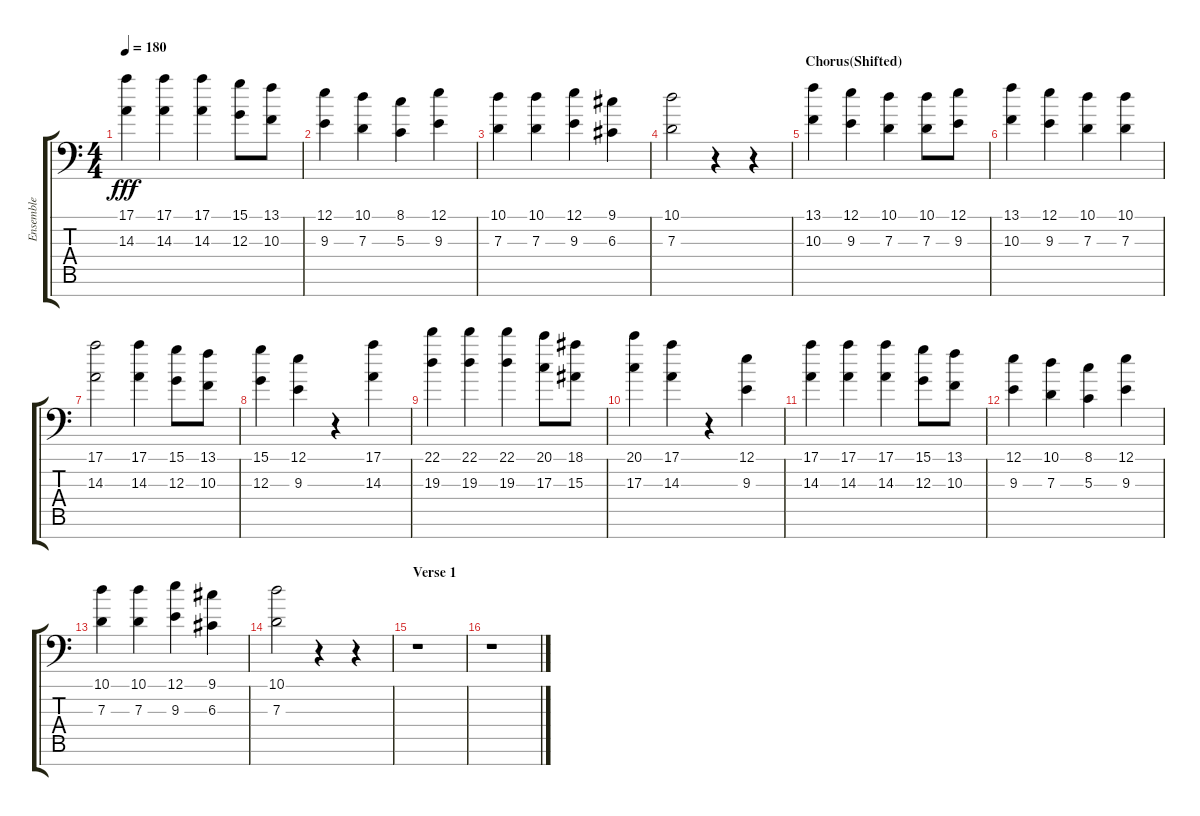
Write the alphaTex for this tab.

\track ("Ensemble" "Ensemble") {instrument stringensemble1}
\staff {score tabs}
\tuning (E4 B3 G3 D3 A2 E2 C-1) {hide}
\ts (4 4)
\tempo 180
\clef f4
\ks c
(17.1 14.3).4{dy fff} (17.1 14.3).4 (17.1 14.3).4 (15.1 12.3).8 (13.1 10.3).8 |
(12.1 9.3).4 (10.1 7.3).4 (8.1 5.3).4 (12.1 9.3).4 |
(10.1 7.3).4 (10.1 7.3).4 (12.1 9.3).4 (9.1 6.3).4 |
(10.1 7.3).2 r.4 r.4 |
\section ("" "Chorus(Shifted)")
(13.1 10.3).4 (12.1 9.3).4 (10.1 7.3).4 (10.1 7.3).8 (12.1 9.3).8 |
(13.1 10.3).4 (12.1 9.3).4 (10.1 7.3).4 (10.1 7.3).4 |
(17.1 14.3).2 (17.1 14.3).4 (15.1 12.3).8 (13.1 10.3).8 |
(15.1 12.3).4 (12.1 9.3).4 r.4 (17.1 14.3).4 |
(22.1 19.3).4 (22.1 19.3).4 (22.1 19.3).4 (20.1 17.3).8 (18.1 15.3).8 |
(20.1 17.3).4 (17.1 14.3).4 r.4 (12.1 9.3).4 |
(17.1 14.3).4 (17.1 14.3).4 (17.1 14.3).4 (15.1 12.3).8 (13.1 10.3).8 |
(12.1 9.3).4 (10.1 7.3).4 (8.1 5.3).4 (12.1 9.3).4 |
(10.1 7.3).4 (10.1 7.3).4 (12.1 9.3).4 (9.1 6.3).4 |
(10.1 7.3).2 r.4 r.4 |
\section ("" "Verse 1")
r.1 |
r.1
